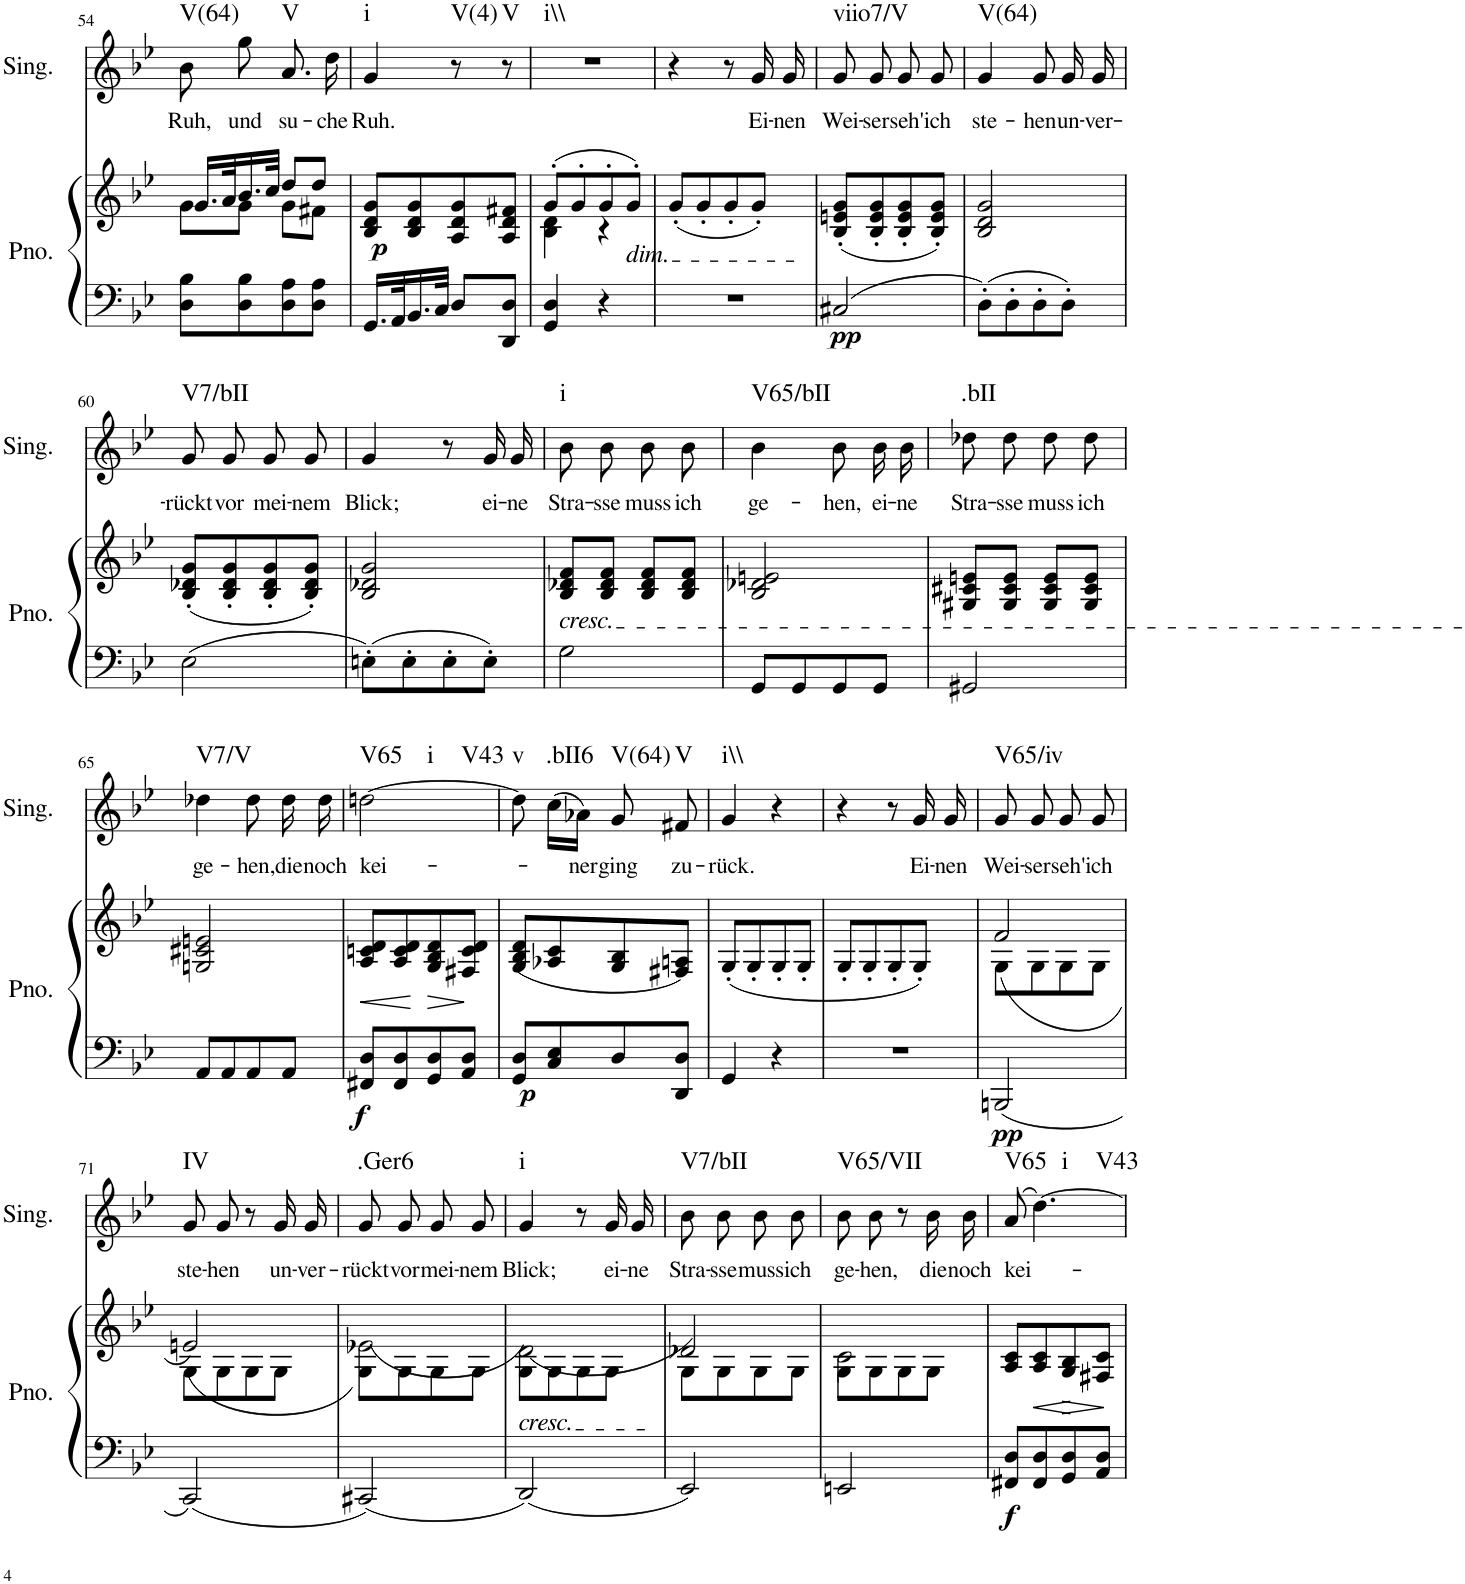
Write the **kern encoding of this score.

**kern	**kern	**dynam	**kern	**text	**harte
*part2	*part2	*part2	*part1	*part1	*part1
*staff3	*staff2	*staff2/3	*staff1	*staff1	*
*I"Pianoforte	*	*	*I"Singstimme	*	*
*I'Pno.	*	*	*I'Sing.	*	*
!!LO:PB:g=z
*clefF4	*clefG2	*	*clefG2	*	*
*k[b-e-]	*k[b-e-]	*	*k[b-e-]	*	*
*M2/4	*M2/4	*	*M2/4	*	*
=54	=54	=54	=54	=54	=54
*	*^	*	*	*	*
!	!	!	!	!	!LO:LY:b	!LO:H:kt=V(64)
8D\ 8B-\L	16.g/LL	8g\L	.	8b-\	Ruh,	N
.	32a/K	.	.	.	.	.
!	!	!	!	!	!LO:LY:b	!
8D\ 8B-\	16.b-/	8g\J	.	8gg\	und	.
.	32cc/JJk	.	.	.	.	.
!	!	!	!	!	!LO:LY:b	!LO:H:kt=V
8D\ 8A\	8dd/L	8g\L	.	8.a/	su-	N
8D\ 8A\J	8dd/J	8f#X\J	.	.	.	.
!	!	!	!	!	!LO:LY:b	!
.	.	.	.	16dd\	-che	.
*	*v	*v	*	*	*	*
=55	=55	=55	=55	=55	=55
!	!	!LO:DY:b	!	!LO:LY:b	!LO:H:kt=i
16.GG/LL	8B-/ 8d/ 8g/L	p	4g/	Ruh.	N
32AA/K	.	.	.	.	.
16.BB-/	8B-/ 8d/ 8g/	.	.	.	.
32C/JJk	.	.	.	.	.
!	!	!	!	!	!LO:H:kt=V(4)
8D/L	8A/ 8d/ 8g/	.	8r	.	N
!	!	!	!	!	!LO:H:kt=V
8DD/ 8D/J	8A/ 8d/ 8f#X/J	.	8r	.	N
=56	=56	=56	=56	=56	=56
*	*^	*	*	*	*
!	!	!	!	!	!	!LO:H:kt=i\\
4GG/ 4D/	(8g'/L	4B-\ 4d\	.	2r	.	N
.	8g'/	.	.	.	.	.
4r	8g'/	4r	.	.	.	.
!	!LO:TX:b:i:t=dim.	!	!	!	!	!
.	8g'/J)	.	.	.	.	.
*	*v	*v	*	*	*	*
=57	=57	=57	=57	=57	=57
2r	(8g'/L	.	4r	.	.
.	8g'/	.	.	.	.
.	8g'/	.	8r	.	.
!	!	!	!	!LO:LY:b	!
.	8g'/J)	.	16g/	Ei-	.
!	!	!	!	!LO:LY:b	!
.	.	.	16g/	-nen	.
=58	=58	=58	=58	=58	=58
!	!	!LO:DY:b=2	!	!LO:LY:b	!LO:H:kt=viio7/V
2C#X/	(8B-/' 8en/' 8g/'L	pp	8g/	Wei-	N
!	!	!	!	!LO:LY:b	!
.	8B-/' 8e/' 8g/'	.	8g/	-ser	.
!	!	!	!	!LO:LY:b	!
.	8B-/' 8e/' 8g/'	.	8g/	seh'	.
!	!	!	!	!LO:LY:b	!
.	8B-/' 8e/' 8g/'J)	.	8g/	ich	.
=59	=59	=59	=59	=59	=59
!	!	!	!	!LO:LY:b	!LO:H:kt=V(64)
8D'\L	2B-/ 2d/ 2g/	.	4g/	ste-	N
8D'\	.	.	.	.	.
!	!	!	!	!LO:LY:b	!
8D'\	.	.	8g/	-hen	.
!	!	!	!	!LO:LY:b	!
8D'\J	.	.	16g/	un-	.
!	!	!	!	!LO:LY:b	!
.	.	.	16g/	-ver-	.
!!LO:LB:g=z
=60	=60	=60	=60	=60	=60
!	!	!	!	!LO:LY:b	!LO:H:kt=V7/bII
2E-\	(8B-/' 8d-X/' 8g/'L	.	8g/	-rückt	N
!	!	!	!	!LO:LY:b	!
.	8B-/' 8d-/' 8g/'	.	8g/	vor	.
!	!	!	!	!LO:LY:b	!
.	8B-/' 8d-/' 8g/'	.	8g/	mei-	.
!	!	!	!	!LO:LY:b	!
.	8B-/' 8d-/' 8g/'J)	.	8g/	-nem	.
=61	=61	=61	=61	=61	=61
!	!	!	!	!LO:LY:b	!
8En'\L	2B-/ 2d-X/ 2g/	.	4g/	Blick;	.
8E'\	.	.	.	.	.
8E'\	.	.	8r	.	.
!	!	!	!	!LO:LY:b	!
8E'\J	.	.	16g/	ei-	.
!	!	!	!	!LO:LY:b	!
.	.	.	16g/	-ne	.
=62	=62	=62	=62	=62	=62
!	!LO:TX:b:i:t=cresc.	!	!	!	!
!	!	!	!	!LO:LY:b	!LO:H:kt=i
2G\	8B-/ 8d-X/ 8f/L	.	8b-\	Stra-	N
!	!	!	!	!LO:LY:b	!
.	8B-/ 8d-/ 8f/J	.	8b-\	-sse	.
!	!	!	!	!LO:LY:b	!
.	8B-/ 8d-/ 8f/L	.	8b-\	muss	.
!	!	!	!	!LO:LY:b	!
.	8B-/ 8d-/ 8f/J	.	8b-\	ich	.
=63	=63	=63	=63	=63	=63
!	!	!	!	!LO:LY:b	!LO:H:kt=V65/bII
8GG/L	2B-/ 2d-X/ 2en/	.	4b-\	ge-	N
8GG/	.	.	.	.	.
!	!	!	!	!LO:LY:b	!
8GG/	.	.	8b-\	-hen,	.
!	!	!	!	!LO:LY:b	!
8GG/J	.	.	16b-\	ei-	.
!	!	!	!	!LO:LY:b	!
.	.	.	16b-\	-ne	.
=64	=64	=64	=64	=64	=64
!	!	!	!	!LO:LY:b	!LO:H:kt=.bII
2GG#X/	8G#X/ 8c#X/ 8en/L	.	8dd-X\	Stra-	N
!	!	!	!	!LO:LY:b	!
.	8G#/ 8c#/ 8e/J	.	8dd-\	-sse	.
!	!	!	!	!LO:LY:b	!
.	8G#/ 8c#/ 8e/L	.	8dd-\	muss	.
!	!	!	!	!LO:LY:b	!
.	8G#/ 8c#/ 8e/J	.	8dd-\	ich	.
!!LO:LB:g=z
=65	=65	=65	=65	=65	=65
!	!	!	!	!LO:LY:b	!LO:H:kt=V7/V
8AA/L	2Gn/ 2c#X/ 2en/	.	4dd-X\	ge-	N
8AA/	.	.	.	.	.
!	!	!	!	!LO:LY:b	!
8AA/	.	.	8dd-\	-hen,	.
!	!	!	!	!LO:LY:b	!
8AA/J	.	.	16dd-\	die	.
!	!	!	!	!LO:LY:b	!
.	.	.	16dd-\	noch	.
=66	=66	=66	=66	=66	=66
!	!	!LO:HP:b	!	!LO:LY:b	!
!	!	!LO:DY:n=1:b=2	!	!	!LO:H:n=1:kt=V65
!	!	!	!	!	!LO:H:n=2:kt=i
!	!	!	!	!	!LO:H:n=3:kt=V43
8FF#X/ 8D/L	8A/ 8cn/ 8d/L	< f	[2ddn\	-kei-	N N N
8FF#/ 8D/	8A/ 8c/ 8d/	.	.	.	.
!	!	!LO:HP:n=1:b	!	!	!
8GG/ 8D/	8G/ 8B-/ 8d/	[ >	.	.	.
8AA/ 8D/J	8F#X/ 8c/ 8d/J	.	.	.	.
.	.	]	.	.	.
=67	=67	=67	=67	=67	=67
!	!	!LO:DY:b=2	!	!	!LO:H:kt=v
8GG/ 8D/L	(8G/ 8B-/ 8d/L	p	8dd\]	.	N
!	!	!	!	!	!LO:H:kt=.bII6
8C/ 8E-/	8A-X/ 8c/	.	(16cc\LL	.	N
!	!	!	!	!LO:LY:b	!
.	.	.	16a-X\JJ)	-ner	.
!	!	!	!	!LO:LY:b	!LO:H:kt=V(64)
8D/	8G/ 8B-/	.	8g/	ging	N
!	!	!	!	!LO:LY:b	!LO:H:kt=V
8DD/ 8D/J	8F#X/ 8An/J)	.	8f#X/	zu-	N
=68	=68	=68	=68	=68	=68
!	!	!	!	!LO:LY:b	!LO:H:kt=i\\
4GG/	(8G'/L	.	4g/	-rück.	N
.	8G'/	.	.	.	.
4r	8G'/	.	4r	.	.
.	8G'/J	.	.	.	.
=69	=69	=69	=69	=69	=69
2r	8G'/L	.	4r	.	.
.	8G'/	.	.	.	.
.	8G'/	.	8r	.	.
!	!	!	!	!LO:LY:b	!
.	8G'/J)	.	16g/	Ei-	.
!	!	!	!	!LO:LY:b	!
.	.	.	16g/	-nen	.
=70	=70	=70	=70	=70	=70
*	*^	*	*	*	*
!	!	!	!LO:DY:b=2	!	!LO:LY:b	!LO:H:kt=V65/iv
2BBBn/	8G\L	(2f/	pp	8g/	Wei-	N
!	!	!	!	!	!LO:LY:b	!
.	8G\	.	.	8g/	-ser	.
!	!	!	!	!	!LO:LY:b	!
.	8G\	.	.	8g/	seh'	.
!	!	!	!	!	!LO:LY:b	!
.	8G\J	.	.	8g/	ich	.
!!LO:LB:g=z
=71	=71	=71	=71	=71	=71	=71
!	!	!	!	!	!LO:LY:b	!LO:H:kt=IV
2CC/	8G\L	(2en/)	.	8g/	ste-	N
!	!	!	!	!	!LO:LY:b	!
.	8G\	.	.	8g/	-hen	.
.	8G\	.	.	8r	.	.
!	!	!	!	!	!LO:LY:b	!
.	8G\J	.	.	16g/	un-	.
!	!	!	!	!	!LO:LY:b	!
.	.	.	.	16g/	-ver-	.
=72	=72	=72	=72	=72	=72	=72
!	!	!	!	!	!LO:LY:b	!LO:H:kt=.Ger6
2CC#X/	8G\L	(2e-X\)	.	8g/	-rückt	N
!	!	!	!	!	!LO:LY:b	!
.	8G\	.	.	8g/	vor	.
!	!	!	!	!	!LO:LY:b	!
.	8G\	.	.	8g/	mei-	.
!	!	!	!	!	!LO:LY:b	!
.	8G\J	.	.	8g/	-nem	.
=73	=73	=73	=73	=73	=73	=73
!	!LO:TX:b:i:t=cresc.	!	!	!	!	!
!	!	!	!	!	!LO:LY:b	!LO:H:kt=i
2DD/	8G\L	(2d\)	.	4g/	Blick;	N
.	8G\	.	.	.	.	.
.	8G\	.	.	8r	.	.
!	!	!	!	!	!LO:LY:b	!
.	8G\J	.	.	16g/	ei-	.
!	!	!	!	!	!LO:LY:b	!
.	.	.	.	16g/	-ne	.
=74	=74	=74	=74	=74	=74	=74
!	!	!	!	!	!LO:LY:b	!LO:H:kt=V7/bII
2EE-/	8G\L	2d-X/)	.	8b-\	Stra-	N
!	!	!	!	!	!LO:LY:b	!
.	8G\	.	.	8b-\	-sse	.
!	!	!	!	!	!LO:LY:b	!
.	8G\	.	.	8b-\	muss	.
!	!	!	!	!	!LO:LY:b	!
.	8G\J	.	.	8b-\	ich	.
=75	=75	=75	=75	=75	=75	=75
!	!	!	!	!	!LO:LY:b	!LO:H:kt=V65/VII
2EEn/	8G\L	2c\	.	8b-\	ge-	N
!	!	!	!	!	!LO:LY:b	!
.	8G\	.	.	8b-\	-hen,	.
.	8G\	.	.	8r	.	.
!	!	!	!	!	!LO:LY:b	!
.	8G\J	.	.	16b-\	die	.
!	!	!	!	!	!LO:LY:b	!
.	.	.	.	16b-\	noch	.
*	*v	*v	*	*	*	*
=76	=76	=76	=76	=76	=76
!	!	!LO:DY:b=2	!	!LO:LY:b	!LO:H:kt=V65
8FF#X/ 8D/L	8A/ 8c/L	f	(8a/	-kei-	N
!	!	!LO:HP:b	!	!	!LO:H:n=1:kt=i
!	!	!	!	!	!LO:H:n=2:kt=V43
8FF#/ 8D/	8A/ 8c/	<	[4.dd\)	.	N N
!	!	!LO:HP:n=1:b	!	!	!
8GG/ 8D/	8G/ 8B-/	[ >	.	.	.
8AA/ 8D/J	8F#X/ 8c/J	]	.	.	.
=	=	=	=	=	=
*-	*-	*-	*-	*-	*-
